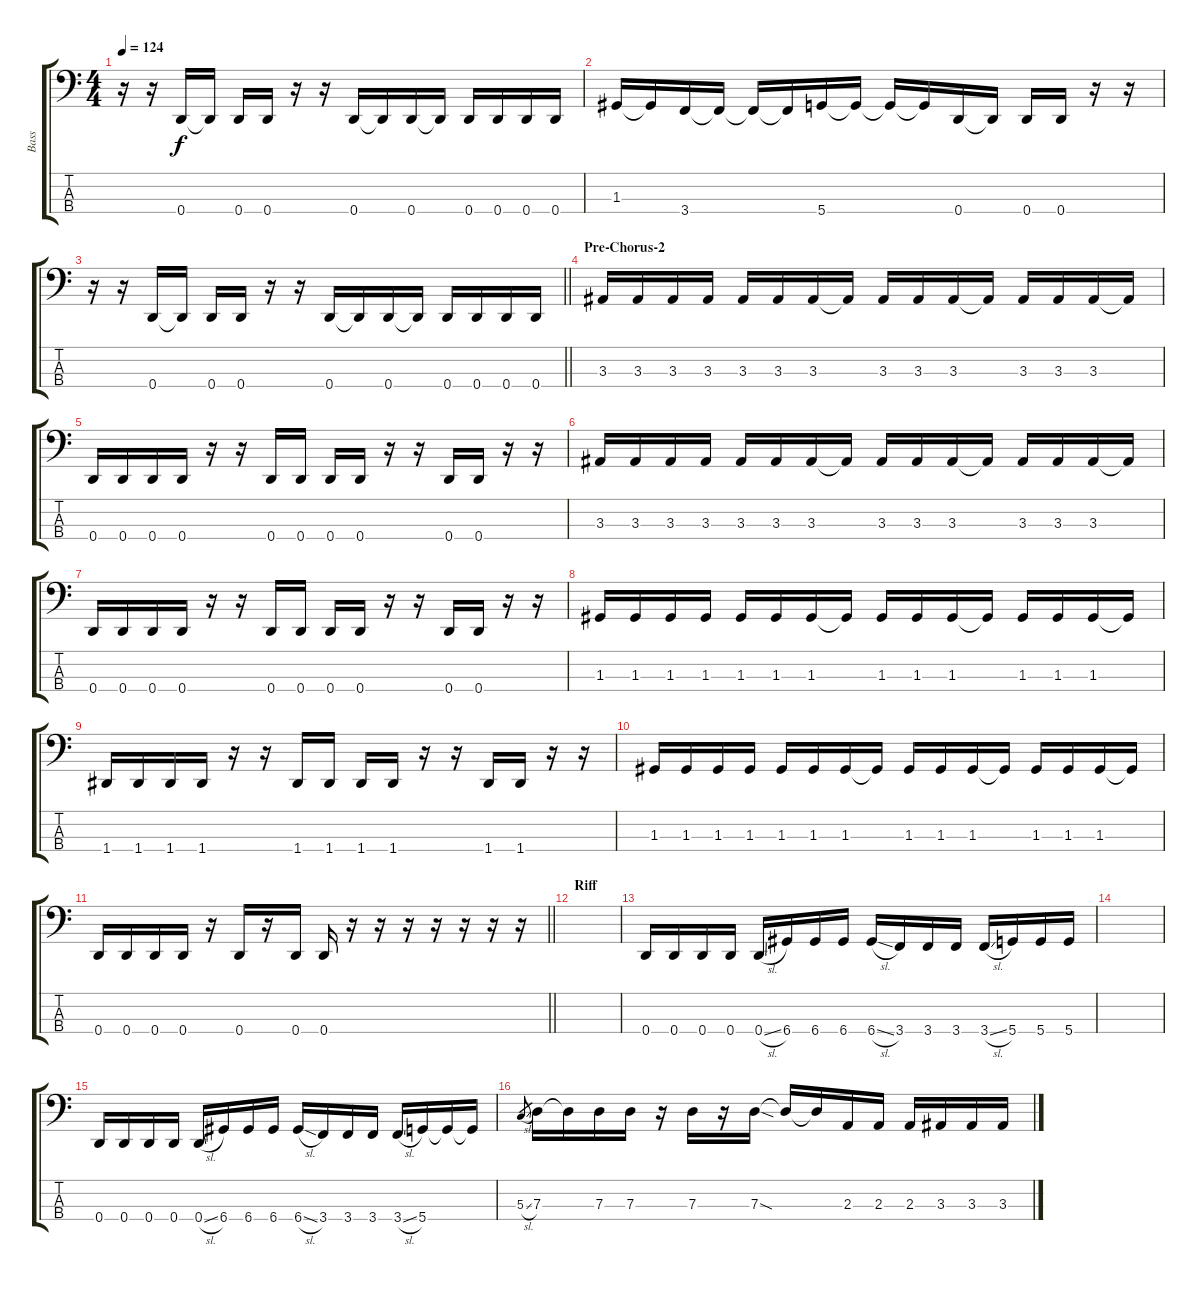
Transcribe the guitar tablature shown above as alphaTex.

\track ("Bass" "Bass") {instrument electricbassfinger}
\staff {score tabs}
\tuning (F2 C2 G1 D1) {hide}
\ts (4 4)
\tempo 124
\clef f4
\ks c
r.16{dy f} r.16 0.4.16 0.4{t}.16 0.4.16 0.4.16 r.16 r.16 0.4.16 0.4{t}.16 0.4.16 0.4{t}.16 0.4.16 0.4.16 0.4.16 0.4.16 |
1.3.16 1.3{t}.16 3.4.16 3.4{t}.16 3.4{t}.16 3.4{t}.16 5.4.16 5.4{t}.16 5.4{t}.16 5.4{t}.16 0.4.16 0.4{t}.16 0.4.16 0.4.16 r.16 r.16 |
\barLineRight lightlight
r.16 r.16 0.4.16 0.4{t}.16 0.4.16 0.4.16 r.16 r.16 0.4.16 0.4{t}.16 0.4.16 0.4{t}.16 0.4.16 0.4.16 0.4.16 0.4.16 |
\section ("" "Pre-Chorus-2")
3.3.16 3.3.16 3.3.16 3.3.16 3.3.16 3.3.16 3.3.16 3.3{t}.16 3.3.16 3.3.16 3.3.16 3.3{t}.16 3.3.16 3.3.16 3.3.16 3.3{t}.16 |
0.4.16 0.4.16 0.4.16 0.4.16 r.16 r.16 0.4.16 0.4.16 0.4.16 0.4.16 r.16 r.16 0.4.16 0.4.16 r.16 r.16 |
3.3.16 3.3.16 3.3.16 3.3.16 3.3.16 3.3.16 3.3.16 3.3{t}.16 3.3.16 3.3.16 3.3.16 3.3{t}.16 3.3.16 3.3.16 3.3.16 3.3{t}.16 |
0.4.16 0.4.16 0.4.16 0.4.16 r.16 r.16 0.4.16 0.4.16 0.4.16 0.4.16 r.16 r.16 0.4.16 0.4.16 r.16 r.16 |
1.3.16 1.3.16 1.3.16 1.3.16 1.3.16 1.3.16 1.3.16 1.3{t}.16 1.3.16 1.3.16 1.3.16 1.3{t}.16 1.3.16 1.3.16 1.3.16 1.3{t}.16 |
1.4.16 1.4.16 1.4.16 1.4.16 r.16 r.16 1.4.16 1.4.16 1.4.16 1.4.16 r.16 r.16 1.4.16 1.4.16 r.16 r.16 |
1.3.16 1.3.16 1.3.16 1.3.16 1.3.16 1.3.16 1.3.16 1.3{t}.16 1.3.16 1.3.16 1.3.16 1.3{t}.16 1.3.16 1.3.16 1.3.16 1.3{t}.16 |
\barLineRight lightlight
0.4.16 0.4.16 0.4.16 0.4.16 r.16 0.4.16 r.16 0.4.16 0.4.16 r.16 r.16 r.16 r.16 r.16 r.16 r.16 |
\section ("" "Riff")
|
0.4.16 0.4.16 0.4.16 0.4.16 0.4{sl}.16 6.4.16 6.4.16 6.4.16 6.4{sl}.16 3.4.16 3.4.16 3.4.16 3.4{sl}.16 5.4.16 5.4.16 5.4.16 |
|
0.4.16 0.4.16 0.4.16 0.4.16 0.4{sl}.16 6.4.16 6.4.16 6.4.16 6.4{sl}.16 3.4.16 3.4.16 3.4.16 3.4{sl}.16 5.4.16 5.4{t}.16 5.4{t}.16 |
5.3{sl}.8{gr} 7.3.16 7.3{t}.16 7.3.16 7.3.16 r.16 7.3.16 r.16 7.3{sod}.16 7.3{t}.16 7.3{t}.16 2.3.16 2.3.16 2.3.16 3.3.16 3.3.16 3.3.16
